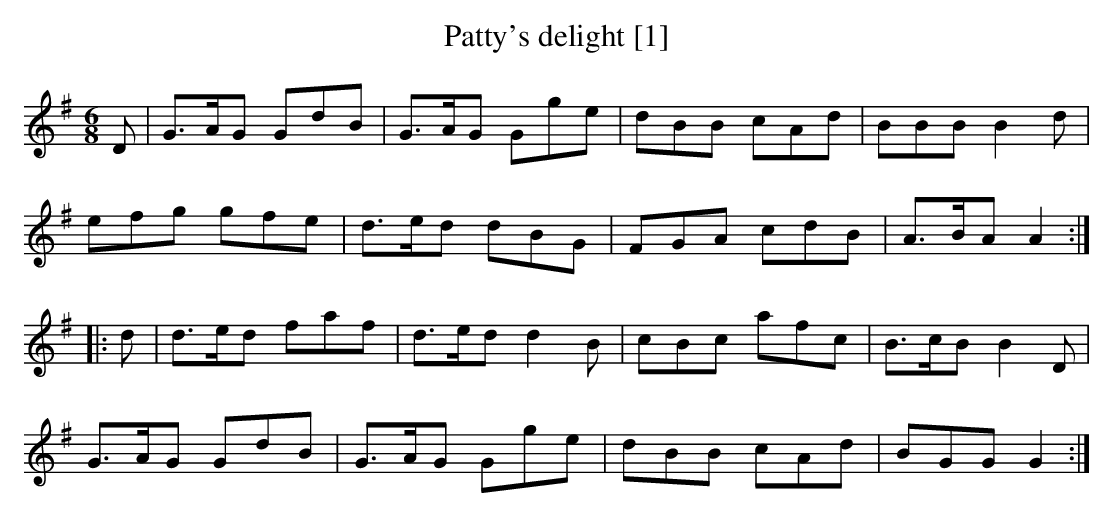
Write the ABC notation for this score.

X:1
T: Patty's delight [1]
M: 6/8
L: 1/8
K: G
D |\
G>AG GdB | G>AG Gge | dBB cAd | BBB B2d |
efg gfe | d>ed dBG | FGA cdB | A>BA A2 :|
|: d |\
d>ed faf | d>ed d2B | cBc afc | B>cB B2D |
G>AG GdB | G>AG Gge | dBB cAd | BGG G2 :|
